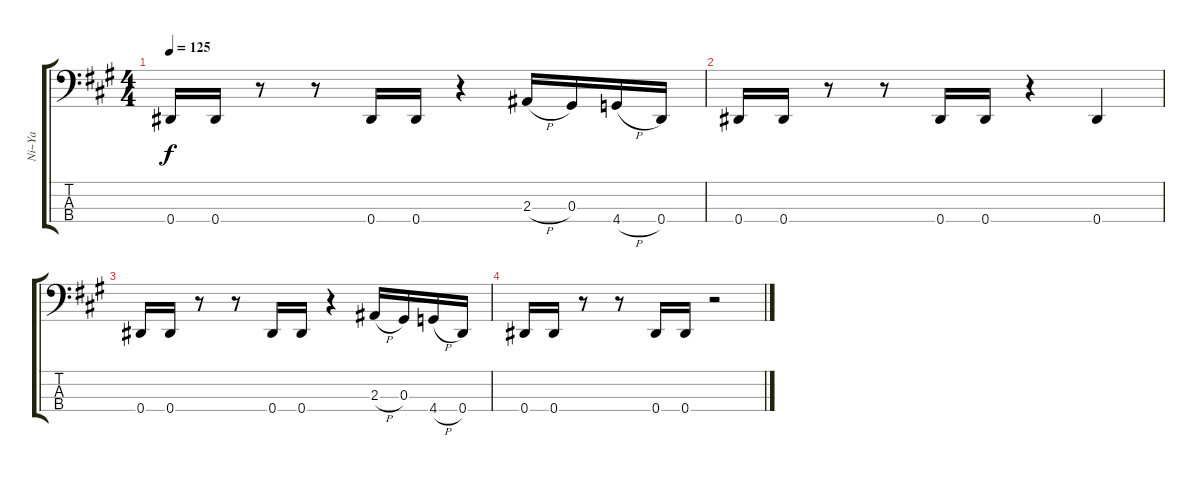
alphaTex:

\track ("Ni~Ya" "Ni~Ya") {instrument slapbass2}
\staff {score tabs}
\tuning (Gb2 Db2 Ab1 Eb1) {hide}
\ts (4 4)
\tempo 125
\clef f4
\ks a
0.4.16{dy f} 0.4.16 r.8 r.8 0.4.16 0.4.16 r.4 2.3{h}.16 0.3.16 4.4{h}.16 0.4.16 |
0.4.16 0.4.16 r.8 r.8 0.4.16 0.4.16 r.4 0.4.4 |
0.4.16 0.4.16 r.8 r.8 0.4.16 0.4.16 r.4 2.3{h}.16 0.3.16 4.4{h}.16 0.4.16 |
0.4.16 0.4.16 r.8 r.8 0.4.16 0.4.16 r.2
